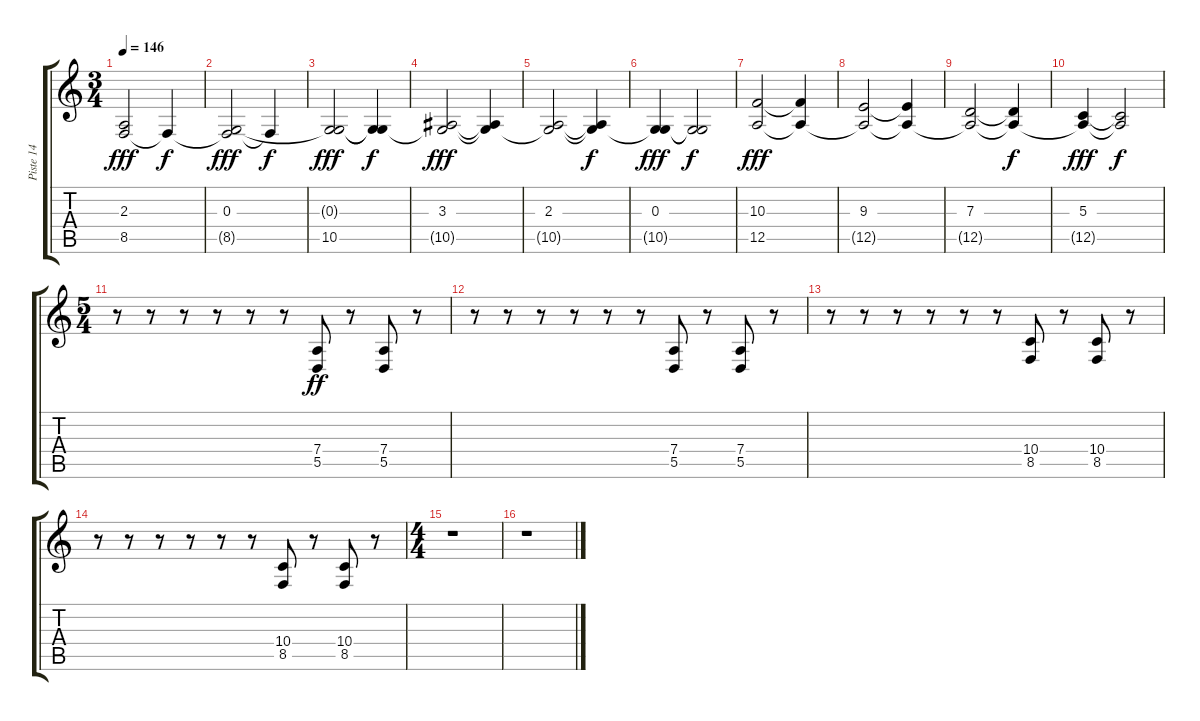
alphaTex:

\track ("Piste 14" "Piste 14") {instrument trumpet}
\staff {score tabs}
\tuning (E4 B3 G3 D3 A2 D2) {hide}
\ts (3 4)
\tempo 146
\clef g2
\ks c
(2.3 8.5{t}).2{dy fff} 8.5{t}.4{dy f} |
(0.3 8.5{t}).2{dy fff} 8.5{t}.4{dy f} |
(0.3{t} 10.5).2{dy fff} (0.3{t} 10.5{t}).4{dy f} |
(3.3 10.5{t}).2{dy fff} (3.3{t} 10.5{t}).4 |
(2.3 10.5{t}).2 (2.3{t} 10.5{t}).4{dy f} |
(0.3 10.5{t}).4{dy fff} (0.3{t} 10.5{t}).2{dy f} |
(10.3 12.5).2{dy fff} (10.3{t} 12.5{t}).4 |
(9.3 12.5{t}).2 (9.3{t} 12.5{t}).4 |
(7.3 12.5{t}).2 (7.3{t} 12.5{t}).4{dy f} |
(5.3 12.5{t}).4{dy fff} (5.3{t} 12.5{t}).2{dy f} |
\ts (5 4)
r.8{instrument trumpet} r.8 r.8 r.8 r.8 r.8 (7.4 5.5).8{dy ff} r.8 (7.4 5.5).8 r.8 |
r.8{instrument trumpet} r.8 r.8 r.8 r.8 r.8 (7.4 5.5).8 r.8 (7.4 5.5).8 r.8 |
r.8{instrument trumpet} r.8 r.8 r.8 r.8 r.8 (10.4 8.5).8 r.8 (10.4 8.5).8 r.8 |
r.8{instrument trumpet} r.8 r.8 r.8 r.8 r.8 (10.4 8.5).8 r.8 (10.4 8.5).8 r.8 |
\ts (4 4)
r.1 |
r.1
